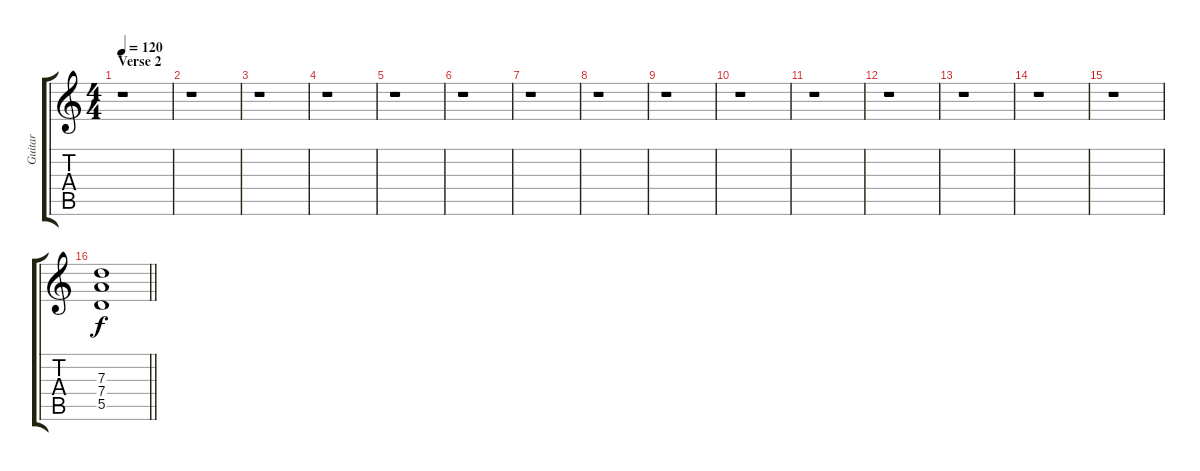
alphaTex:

\track ("Guitar" "Guitar") {instrument distortionguitar}
\staff {score tabs}
\tuning (E4 B3 G3 D3 A2 E2) {hide}
\ts (4 4)
\section ("" "Verse 2")
\tempo 120
\clef g2
\ks c
r.1{dy f} |
r.1 |
r.1 |
r.1 |
r.1 |
r.1 |
r.1 |
r.1 |
r.1 |
r.1 |
r.1 |
r.1 |
r.1 |
r.1 |
r.1 |
\barLineRight lightlight
(7.3 7.4 5.5).1
